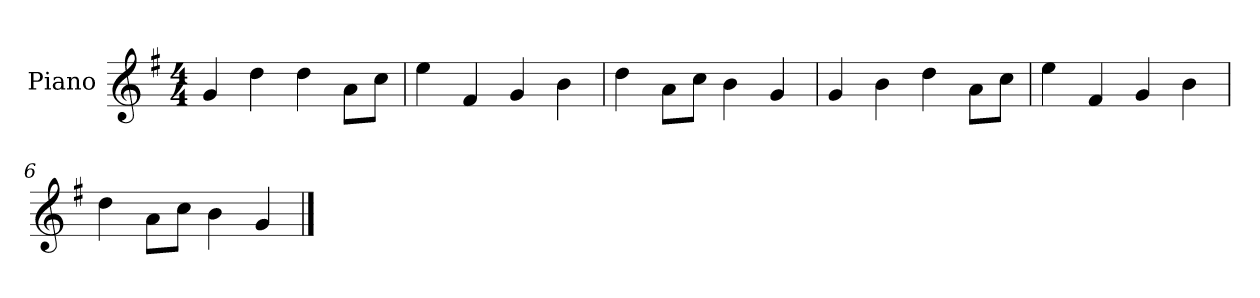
**kern
*part1
*staff1
*I"Piano
*I'P-no
*clefG2
*k[f#]
*M4/4
*MM90
=1
4g/
4dd\
4dd\
8a\L
8cc\J
=2
4ee\
4f#/
4g/
4b\
=3
4dd\
8a\L
8cc\J
4b\
4g/
=4
4g/
4b\
4dd\
8a\L
8cc\J
=5
4ee\
4f#/
4g/
4b\
=6
4dd\
8a\L
8cc\J
4b\
4g/
==
*-
